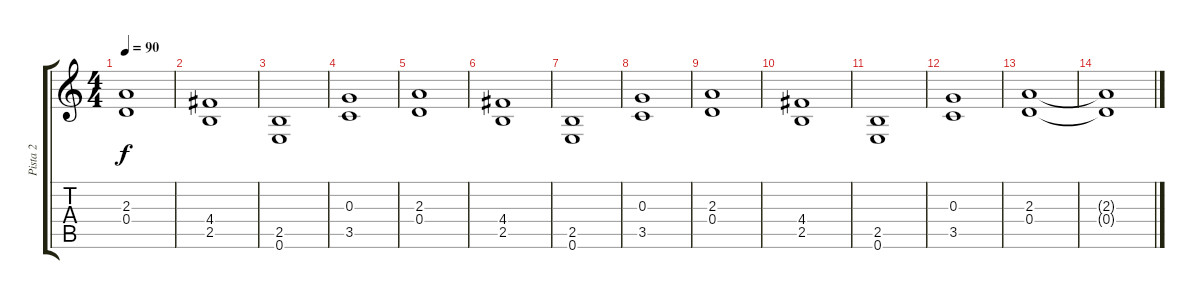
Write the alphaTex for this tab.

\track ("Pista 2" "Pista 2") {instrument distortionguitar}
\staff {score tabs}
\tuning (E4 B3 G3 D3 A2 E2) {hide}
\ts (4 4)
\tempo 90
\clef g2
\ks c
(2.3 0.4).1{dy f} |
(4.4 2.5).1 |
(2.5 0.6).1 |
(0.3 3.5).1 |
(2.3 0.4).1 |
(4.4 2.5).1 |
(2.5 0.6).1 |
(0.3 3.5).1 |
(2.3 0.4).1 |
(4.4 2.5).1 |
(2.5 0.6).1 |
(0.3 3.5).1 |
(2.3 0.4).1 |
(2.3{t} 0.4{t}).1
